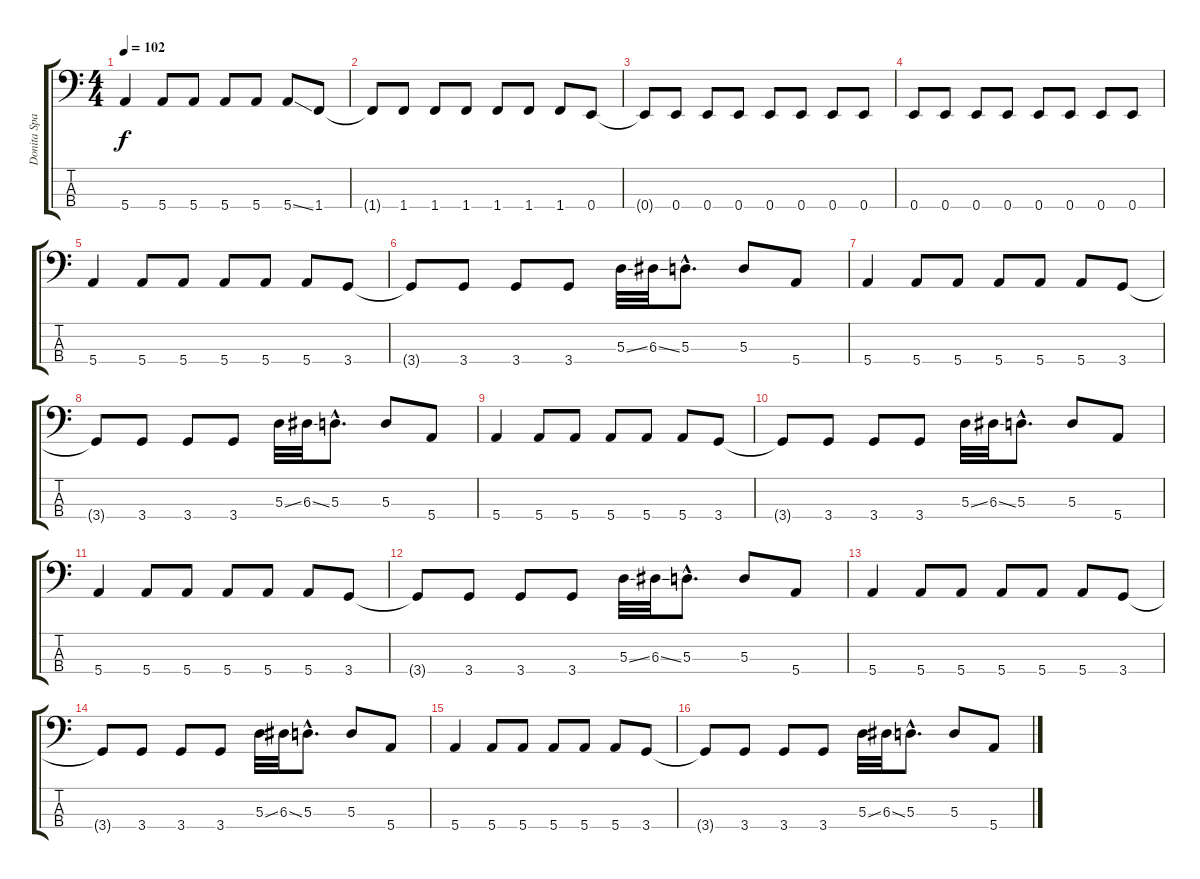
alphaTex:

\track ("Donita Sparks" "Donita Spa") {instrument electricbasspick}
\staff {score tabs}
\tuning (G2 D2 A1 E1) {hide}
\ts (4 4)
\tempo 102
\clef f4
\ks c
5.4.4{dy f} 5.4.8 5.4.8 5.4.8 5.4.8 5.4{ss}.8 1.4.8 |
1.4{t}.8 1.4.8 1.4.8 1.4.8 1.4.8 1.4.8 1.4.8 0.4.8 |
0.4{t}.8 0.4.8 0.4.8 0.4.8 0.4.8 0.4.8 0.4.8 0.4.8 |
0.4.8 0.4.8 0.4.8 0.4.8 0.4.8 0.4.8 0.4.8 0.4.8 |
5.4.4 5.4.8 5.4.8 5.4.8 5.4.8 5.4.8 3.4.8 |
3.4{t}.8 3.4.8 3.4.8 3.4.8 5.3{ss}.32 6.3{ss}.32 5.3{hac}.8{d} 5.3.8 5.4.8 |
5.4.4 5.4.8 5.4.8 5.4.8 5.4.8 5.4.8 3.4.8 |
3.4{t}.8 3.4.8 3.4.8 3.4.8 5.3{ss}.32 6.3{ss}.32 5.3{hac}.8{d} 5.3.8 5.4.8 |
5.4.4 5.4.8 5.4.8 5.4.8 5.4.8 5.4.8 3.4.8 |
3.4{t}.8 3.4.8 3.4.8 3.4.8 5.3{ss}.32 6.3{ss}.32 5.3{hac}.8{d} 5.3.8 5.4.8 |
5.4.4 5.4.8 5.4.8 5.4.8 5.4.8 5.4.8 3.4.8 |
3.4{t}.8 3.4.8 3.4.8 3.4.8 5.3{ss}.32 6.3{ss}.32 5.3{hac}.8{d} 5.3.8 5.4.8 |
5.4.4 5.4.8 5.4.8 5.4.8 5.4.8 5.4.8 3.4.8 |
3.4{t}.8 3.4.8 3.4.8 3.4.8 5.3{ss}.32 6.3{ss}.32 5.3{hac}.8{d} 5.3.8 5.4.8 |
5.4.4 5.4.8 5.4.8 5.4.8 5.4.8 5.4.8 3.4.8 |
3.4{t}.8 3.4.8 3.4.8 3.4.8 5.3{ss}.32 6.3{ss}.32 5.3{hac}.8{d} 5.3.8 5.4.8
